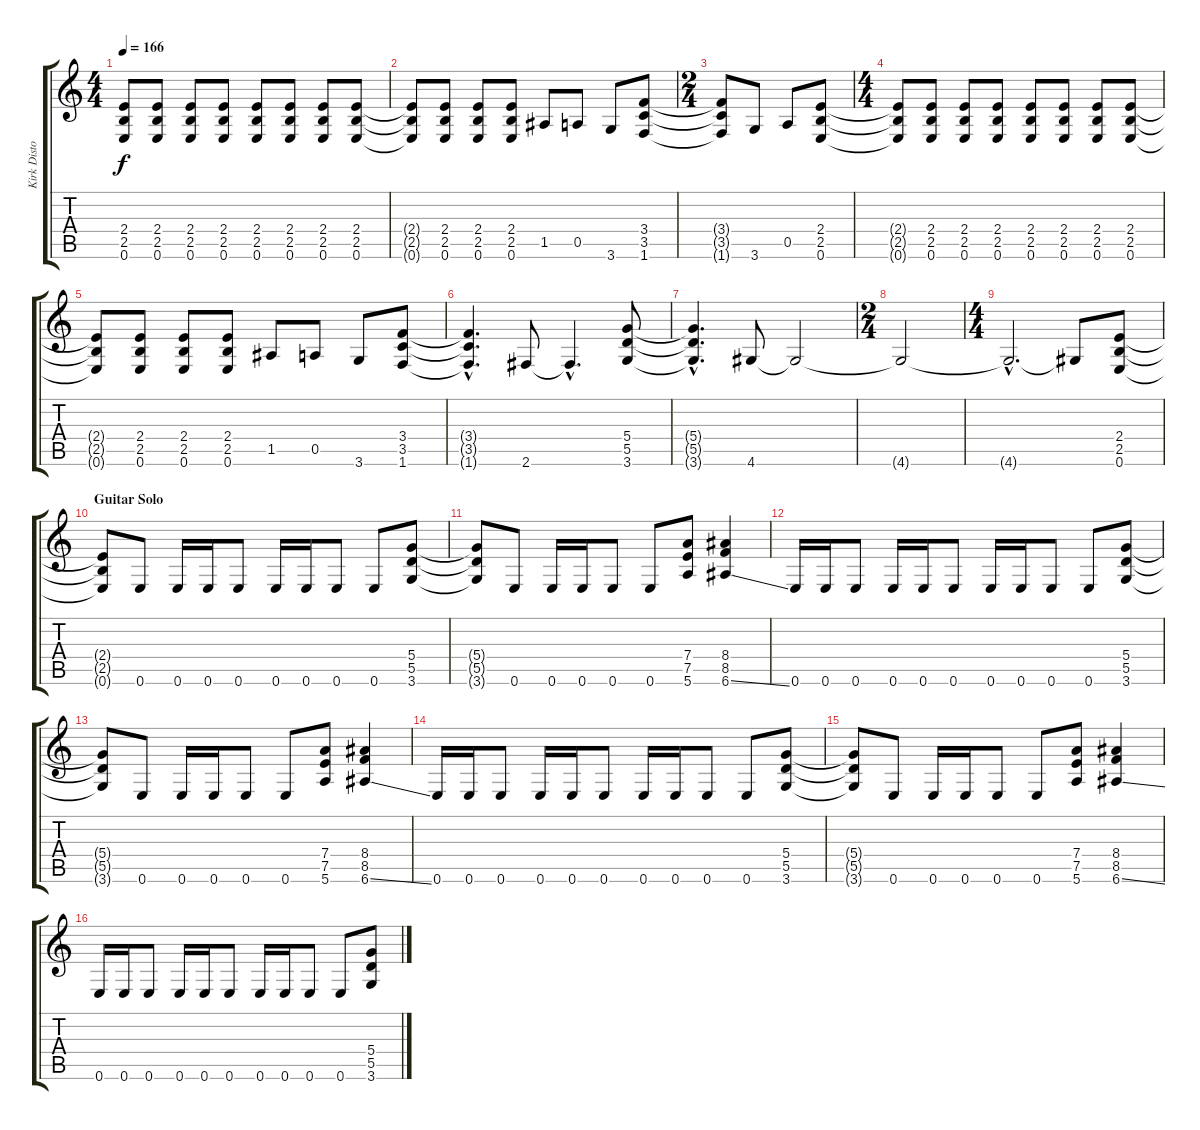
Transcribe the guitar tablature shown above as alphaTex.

\track ("Kirk Distortion Guitar" "Kirk Disto") {instrument distortionguitar}
\staff {score tabs}
\tuning (E4 B3 G3 D3 A2 E2) {hide}
\ts (4 4)
\tempo 166
\clef g2
\ks c
(2.4{t} 2.5{t} 0.6{t}).8{dy f} (2.4 2.5 0.6).8 (2.4 2.5 0.6).8 (2.4 2.5 0.6).8 (2.4 2.5 0.6).8 (2.4 2.5 0.6).8 (2.4 2.5 0.6).8 (2.4 2.5 0.6).8 |
(2.4{t} 2.5{t} 0.6{t}).8 (2.4 2.5 0.6).8 (2.4 2.5 0.6).8 (2.4 2.5 0.6).8 1.5.8 0.5.8 3.6.8 (3.4 3.5 1.6).8 |
\ts (2 4)
(3.4{t} 3.5{t} 1.6{t}).8 3.6.8 0.5.8 (2.4 2.5 0.6).8 |
\ts (4 4)
(2.4{t} 2.5{t} 0.6{t}).8 (2.4 2.5 0.6).8 (2.4 2.5 0.6).8 (2.4 2.5 0.6).8 (2.4 2.5 0.6).8 (2.4 2.5 0.6).8 (2.4 2.5 0.6).8 (2.4 2.5 0.6).8 |
(2.4{t} 2.5{t} 0.6{t}).8 (2.4 2.5 0.6).8 (2.4 2.5 0.6).8 (2.4 2.5 0.6).8 1.5.8 0.5.8 3.6.8 (3.4 3.5 1.6).8 |
(3.4{hac t} 3.5{hac t} 1.6{hac t}).4{d} 2.6.8 2.6{hac t}.4{d} (5.4 5.5 3.6).8 |
(5.4{hac t} 5.5{hac t} 3.6{hac t}).4{d} 4.6.8 4.6{t}.2 |
\ts (2 4)
4.6{t}.2 |
\ts (4 4)
4.6{hac t}.2{d} 4.6{t}.8 (2.4 2.5 0.6).8 |
\section ("" "Guitar Solo")
(2.4{t} 2.5{t} 0.6{t}).8{volume 16} 0.6.8 0.6.16 0.6.16 0.6.8 0.6.16 0.6.16 0.6.8 0.6.8 (5.4 5.5 3.6).8 |
(5.4{t} 5.5{t} 3.6{t}).8 0.6.8 0.6.16 0.6.16 0.6.8 0.6.8 (7.4 7.5 5.6).8 (8.4 8.5 6.6{ss}).4 |
0.6.16 0.6.16 0.6.8 0.6.16 0.6.16 0.6.8 0.6.16 0.6.16 0.6.8 0.6.8 (5.4 5.5 3.6).8 |
(5.4{t} 5.5{t} 3.6{t}).8 0.6.8 0.6.16 0.6.16 0.6.8 0.6.8 (7.4 7.5 5.6).8 (8.4 8.5 6.6{ss}).4 |
0.6.16 0.6.16 0.6.8 0.6.16 0.6.16 0.6.8 0.6.16 0.6.16 0.6.8 0.6.8 (5.4 5.5 3.6).8 |
(5.4{t} 5.5{t} 3.6{t}).8 0.6.8 0.6.16 0.6.16 0.6.8 0.6.8 (7.4 7.5 5.6).8 (8.4 8.5 6.6{ss}).4 |
0.6.16 0.6.16 0.6.8 0.6.16 0.6.16 0.6.8 0.6.16 0.6.16 0.6.8 0.6.8 (5.4 5.5 3.6).8
